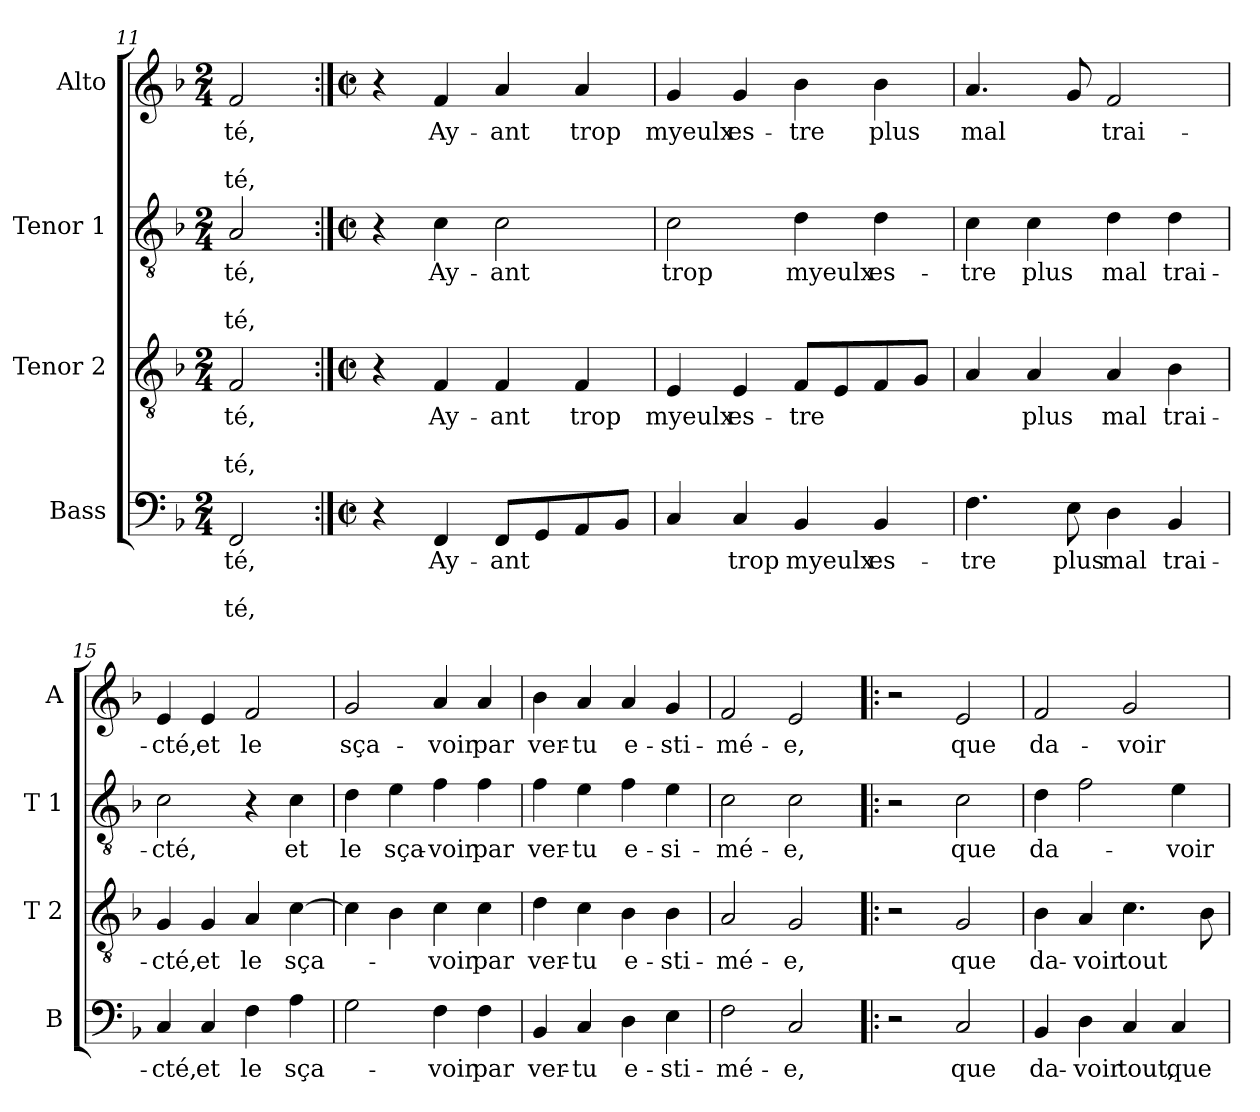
**kern	**text	**text	**text	**kern	**text	**text	**text	**kern	**text	**text	**text	**kern	**text	**text	**text
*part4	*part4	*part4	*part4	*part3	*part3	*part3	*part3	*part2	*part2	*part2	*part2	*part1	*part1	*part1	*part1
*staff4	*staff4	*staff4	*staff4	*staff3	*staff3	*staff3	*staff3	*staff2	*staff2	*staff2	*staff2	*staff1	*staff1	*staff1	*staff1
*I"Bass	*	*	*	*I"Tenor 2	*	*	*	*I"Tenor 1	*	*	*	*I"Alto	*	*	*
*I'B	*	*	*	*I'T 2	*	*	*	*I'T 1	*	*	*	*I'A	*	*	*
*clefF4	*	*	*	*clefGv2	*	*	*	*clefGv2	*	*	*	*clefG2	*	*	*
*k[b-]	*	*	*	*k[b-]	*	*	*	*k[b-]	*	*	*	*k[b-]	*	*	*
*F:	*	*	*	*F:	*	*	*	*F:	*	*	*	*F:	*	*	*
*M2/4	*	*	*	*M2/4	*	*	*	*M2/4	*	*	*	*M2/4	*	*	*
=11	=11	=11	=11	=11	=11	=11	=11	=11	=11	=11	=11	=11	=11	=11	=11
!	!LO:LY:b	!	!LO:LY:b	!	!LO:LY:b	!	!LO:LY:b	!	!LO:LY:b	!	!LO:LY:b	!	!LO:LY:b	!	!LO:LY:b
2FF/	-té,	.	-té,	2F/	-té,	.	-té,	2A/	-té,	.	-té,	2f/	-té,	.	-té,
!!LO:PB:g=z
=12:|!	=12:|!	=12:|!	=12:|!	=12:|!	=12:|!	=12:|!	=12:|!	=12:|!	=12:|!	=12:|!	=12:|!	=12:|!	=12:|!	=12:|!	=12:|!
*M2/2	*	*	*	*M2/2	*	*	*	*M2/2	*	*	*	*M2/2	*	*	*
*met(c|)	*	*	*	*met(c|)	*	*	*	*met(c|)	*	*	*	*met(c|)	*	*	*
4r	.	.	.	4r	.	.	.	4r	.	.	.	4r	.	.	.
!	!LO:LY:b	!	!	!	!LO:LY:b	!	!	!	!LO:LY:b	!	!	!	!LO:LY:b	!	!
4FF/	Ay-	.	.	4F/	Ay-	.	.	4c\	Ay-	.	.	4f/	Ay-	.	.
!	!LO:LY:b	!	!	!	!LO:LY:b	!	!	!	!LO:LY:b	!	!	!	!LO:LY:b	!	!
8FF/L	-ant	.	.	4F/	-ant	.	.	2c\	-ant	.	.	4a/	-ant	.	.
8GG/	.	.	.	.	.	.	.	.	.	.	.	.	.	.	.
!	!	!	!	!	!LO:LY:b	!	!	!	!	!	!	!	!LO:LY:b	!	!
8AA/	.	.	.	4F/	trop	.	.	.	.	.	.	4a/	trop	.	.
8BB-/J	.	.	.	.	.	.	.	.	.	.	.	.	.	.	.
=13	=13	=13	=13	=13	=13	=13	=13	=13	=13	=13	=13	=13	=13	=13	=13
!	!	!	!	!	!LO:LY:b	!	!	!	!LO:LY:b	!	!	!	!LO:LY:b	!	!
4C/	.	.	.	4E/	myeulx	.	.	2c\	trop	.	.	4g/	myeulx	.	.
!	!LO:LY:b	!	!	!	!LO:LY:b	!	!	!	!	!	!	!	!LO:LY:b	!	!
4C/	trop	.	.	4E/	es-	.	.	.	.	.	.	4g/	es-	.	.
!	!LO:LY:b	!	!	!	!LO:LY:b	!	!	!	!LO:LY:b	!	!	!	!LO:LY:b	!	!
4BB-/	myeulx	.	.	8F/L	-tre	.	.	4d\	myeulx	.	.	4b-\	-tre	.	.
.	.	.	.	8E/	.	.	.	.	.	.	.	.	.	.	.
!	!LO:LY:b	!	!	!	!	!	!	!	!LO:LY:b	!	!	!	!LO:LY:b	!	!
4BB-/	es-	.	.	8F/	.	.	.	4d\	es-	.	.	4b-\	plus	.	.
.	.	.	.	8G/J	.	.	.	.	.	.	.	.	.	.	.
=14	=14	=14	=14	=14	=14	=14	=14	=14	=14	=14	=14	=14	=14	=14	=14
!	!LO:LY:b	!	!	!	!	!	!	!	!LO:LY:b	!	!	!	!LO:LY:b	!	!
4.F\	-tre	.	.	4A/	.	.	.	4c\	-tre	.	.	4.a/	mal	.	.
!	!	!	!	!	!LO:LY:b	!	!	!	!LO:LY:b	!	!	!	!	!	!
.	.	.	.	4A/	plus	.	.	4c\	plus	.	.	.	.	.	.
!	!LO:LY:b	!	!	!	!	!	!	!	!	!	!	!	!	!	!
8E\	plus	.	.	.	.	.	.	.	.	.	.	8g/	.	.	.
!	!LO:LY:b	!	!	!	!LO:LY:b	!	!	!	!LO:LY:b	!	!	!	!LO:LY:b	!	!
4D\	mal	.	.	4A/	mal	.	.	4d\	mal	.	.	2f/	trai-	.	.
!	!LO:LY:b	!	!	!	!LO:LY:b	!	!	!	!LO:LY:b	!	!	!	!	!	!
4BB-/	trai-	.	.	4B-\	trai-	.	.	4d\	trai-	.	.	.	.	.	.
=15	=15	=15	=15	=15	=15	=15	=15	=15	=15	=15	=15	=15	=15	=15	=15
!	!LO:LY:b	!	!	!	!LO:LY:b	!	!	!	!LO:LY:b	!	!	!	!LO:LY:b	!	!
4C/	-cté,	.	.	4G/	-cté,	.	.	2c\	-cté,	.	.	4e/	-cté,	.	.
!	!LO:LY:b	!	!	!	!LO:LY:b	!	!	!	!	!	!	!	!LO:LY:b	!	!
4C/	et	.	.	4G/	et	.	.	.	.	.	.	4e/	et	.	.
!	!LO:LY:b	!	!	!	!LO:LY:b	!	!	!	!	!	!	!	!LO:LY:b	!	!
4F\	le	.	.	4A/	le	.	.	4r	.	.	.	2f/	le	.	.
!	!LO:LY:b	!	!	!	!LO:LY:b	!	!	!	!LO:LY:b	!	!	!	!	!	!
4A\	sça-	.	.	[4c\	sça-	.	.	4c\	et	.	.	.	.	.	.
=16	=16	=16	=16	=16	=16	=16	=16	=16	=16	=16	=16	=16	=16	=16	=16
!	!	!	!	!	!	!	!	!	!LO:LY:b	!	!	!	!LO:LY:b	!	!
2G\	.	.	.	4c\]	.	.	.	4d\	le	.	.	2g/	sça-	.	.
!	!	!	!	!	!	!	!	!	!LO:LY:b	!	!	!	!	!	!
.	.	.	.	4B-\	.	.	.	4e\	sça-	.	.	.	.	.	.
!	!LO:LY:b	!	!	!	!LO:LY:b	!	!	!	!LO:LY:b	!	!	!	!LO:LY:b	!	!
4F\	-voir	.	.	4c\	-voir	.	.	4f\	-voir	.	.	4a/	-voir	.	.
!	!LO:LY:b	!	!	!	!LO:LY:b	!	!	!	!LO:LY:b	!	!	!	!LO:LY:b	!	!
4F\	par	.	.	4c\	par	.	.	4f\	par	.	.	4a/	par	.	.
!!LO:LB:g=z
=17	=17	=17	=17	=17	=17	=17	=17	=17	=17	=17	=17	=17	=17	=17	=17
!	!LO:LY:b	!	!	!	!LO:LY:b	!	!	!	!LO:LY:b	!	!	!	!LO:LY:b	!	!
4BB-/	ver-	.	.	4d\	ver-	.	.	4f\	ver-	.	.	4b-\	ver-	.	.
!	!LO:LY:b	!	!	!	!LO:LY:b	!	!	!	!LO:LY:b	!	!	!	!LO:LY:b	!	!
4C/	-tu	.	.	4c\	-tu	.	.	4e\	-tu	.	.	4a/	-tu	.	.
!	!LO:LY:b	!	!	!	!LO:LY:b	!	!	!	!LO:LY:b	!	!	!	!LO:LY:b	!	!
4D\	e-	.	.	4B-\	e-	.	.	4f\	e-	.	.	4a/	e-	.	.
!	!LO:LY:b	!	!	!	!LO:LY:b	!	!	!	!LO:LY:b	!	!	!	!LO:LY:b	!	!
4E\	-sti-	.	.	4B-\	-sti-	.	.	4e\	-si-	.	.	4g/	-sti-	.	.
=18	=18	=18	=18	=18	=18	=18	=18	=18	=18	=18	=18	=18	=18	=18	=18
!	!LO:LY:b	!	!	!	!LO:LY:b	!	!	!	!LO:LY:b	!	!	!	!LO:LY:b	!	!
2F\	-mé-	.	.	2A/	-mé-	.	.	2c\	-mé-	.	.	2f/	-mé-	.	.
!	!LO:LY:b	!	!	!	!LO:LY:b	!	!	!	!LO:LY:b	!	!	!	!LO:LY:b	!	!
2C/	-e,	.	.	2G/	-e,	.	.	2c\	-e,	.	.	2e/	-e,	.	.
=19!|:	=19!|:	=19!|:	=19!|:	=19!|:	=19!|:	=19!|:	=19!|:	=19!|:	=19!|:	=19!|:	=19!|:	=19!|:	=19!|:	=19!|:	=19!|:
2r	.	.	.	2r	.	.	.	2r	.	.	.	2r	.	.	.
!	!LO:LY:b	!	!	!	!LO:LY:b	!	!	!	!LO:LY:b	!	!	!	!LO:LY:b	!	!
2C/	que	.	.	2G/	que	.	.	2c\	que	.	.	2e/	que	.	.
=20	=20	=20	=20	=20	=20	=20	=20	=20	=20	=20	=20	=20	=20	=20	=20
!	!LO:LY:b	!	!	!	!LO:LY:b	!	!	!	!LO:LY:b	!	!	!	!LO:LY:b	!	!
4BB-/	da-	.	.	4B-\	da-	.	.	4d\	da-	.	.	2f/	da-	.	.
!	!LO:LY:b	!	!	!	!LO:LY:b	!	!	!	!	!	!	!	!	!	!
4D\	-voir	.	.	4A/	-voir	.	.	2f\	.	.	.	.	.	.	.
!	!LO:LY:b	!	!	!	!LO:LY:b	!	!	!	!	!	!	!	!LO:LY:b	!	!
4C/	tout,	.	.	4.c\	tout	.	.	.	.	.	.	2g/	-voir	.	.
!	!LO:LY:b	!	!	!	!	!	!	!	!LO:LY:b	!	!	!	!	!	!
4C/	que	.	.	.	.	.	.	4e\	-voir	.	.	.	.	.	.
.	.	.	.	8B-\	.	.	.	.	.	.	.	.	.	.	.
=	=	=	=	=	=	=	=	=	=	=	=	=	=	=	=
*-	*-	*-	*-	*-	*-	*-	*-	*-	*-	*-	*-	*-	*-	*-	*-
